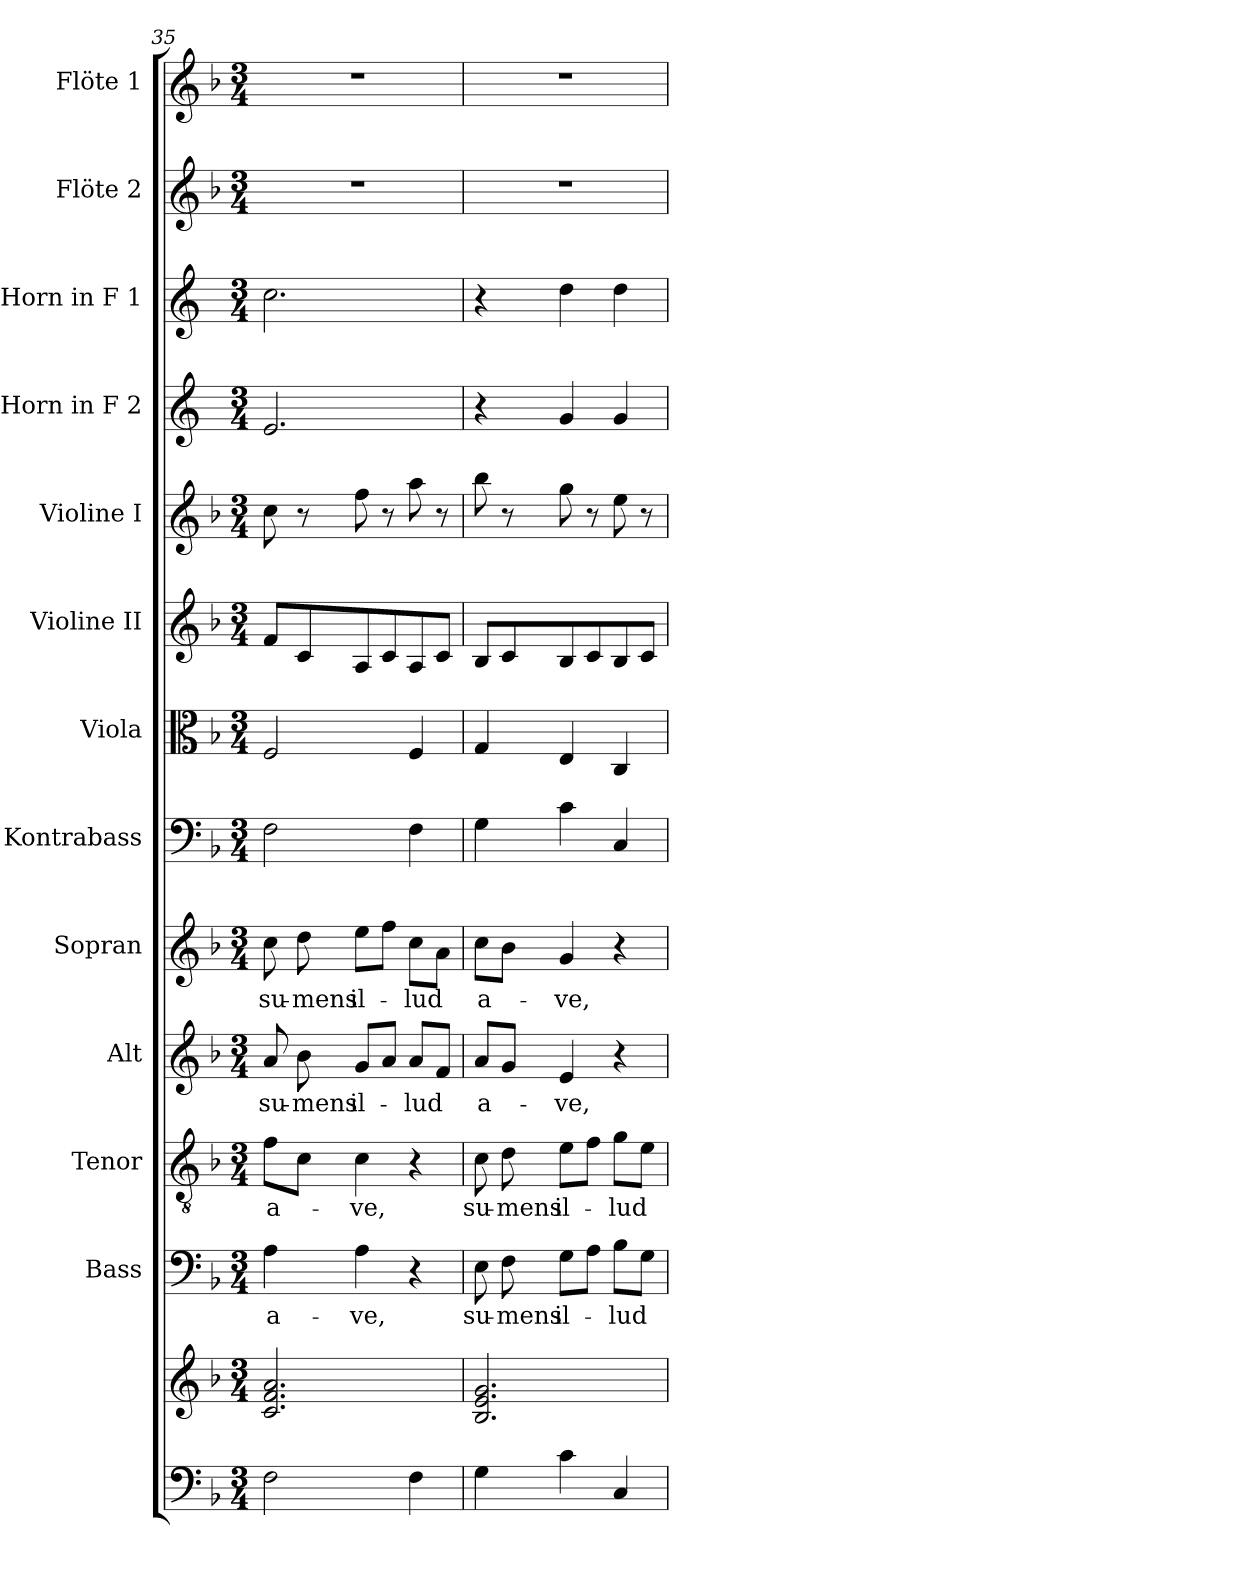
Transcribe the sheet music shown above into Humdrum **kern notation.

**kern	**kern	**kern	**text	**kern	**text	**kern	**text	**kern	**text	**kern	**kern	**kern	**kern	**kern	**kern	**kern	**kern
*part13	*part13	*part12	*part12	*part11	*part11	*part10	*part10	*part9	*part9	*part8	*part7	*part6	*part5	*part4	*part3	*part2	*part1
*staff14	*staff13	*staff12	*staff12	*staff11	*staff11	*staff10	*staff10	*staff9	*staff9	*staff8	*staff7	*staff6	*staff5	*staff4	*staff3	*staff2	*staff1
*	*	*I"Bass	*	*I"Tenor	*	*I"Alt	*	*I"Sopran	*	*I"Kontrabass	*I"Viola	*I"Violine II	*I"Violine I	*I"Horn in F 2	*I"Horn in F 1	*I"Flöte 2	*I"Flöte 1
*	*	*I'B.	*	*I'T.	*	*I'A.	*	*I'S.	*	*I'Kb.	*I'Vla.	*I'Vl. II	*I'Vl. I	*I'Hrn. F 2	*I'Hrn. F 1	*I'Fl. 2	*I'Fl. 1
*clefF4	*clefG2	*clefF4	*	*clefGv2	*	*clefG2	*	*clefG2	*	*clefF4	*clefC3	*clefG2	*clefG2	*clefG2	*clefG2	*clefG2	*clefG2
*	*	*	*	*	*	*	*	*	*	*ITrd7c12	*	*	*	*ITrd4c7	*ITrd4c7	*	*
*k[b-]	*k[b-]	*k[b-]	*	*k[b-]	*	*k[b-]	*	*k[b-]	*	*k[b-]	*k[b-]	*k[b-]	*k[b-]	*k[b-]	*k[b-]	*k[b-]	*k[b-]
*F:	*F:	*F:	*	*F:	*	*F:	*	*F:	*	*F:	*F:	*F:	*F:	*F:	*F:	*F:	*F:
*M3/4	*M3/4	*M3/4	*	*M3/4	*	*M3/4	*	*M3/4	*	*M3/4	*M3/4	*M3/4	*M3/4	*M3/4	*M3/4	*M3/4	*M3/4
=35	=35	=35	=35	=35	=35	=35	=35	=35	=35	=35	=35	=35	=35	=35	=35	=35	=35
!	!	!	!LO:LY:b	!	!LO:LY:b	!	!LO:LY:b	!	!LO:LY:b	!	!	!	!	!	!	!	!
2F\	2.c/ 2.f/ 2.a/	4A\	a-	8f\L	a-	8a/	su-	8cc\	su-	2FF\	2F/	8f/L	8cc\	2.A/	2.f\	2.r	2.r
!	!	!	!	!	!	!	!LO:LY:b	!	!LO:LY:b	!	!	!	!	!	!	!	!
.	.	.	.	8c\J	.	8b-\	-mens	8dd\	-mens	.	.	8c/	8r	.	.	.	.
!	!	!	!LO:LY:b	!	!LO:LY:b	!	!LO:LY:b	!	!LO:LY:b	!	!	!	!	!	!	!	!
.	.	4A\	-ve,	4c\	-ve,	8g/L	il-	8ee\L	il-	.	.	8A/	8ff\	.	.	.	.
.	.	.	.	.	.	8a/J	.	8ff\J	.	.	.	8c/	8r	.	.	.	.
!	!	!	!	!	!	!	!LO:LY:b	!	!LO:LY:b	!	!	!	!	!	!	!	!
4F\	.	4r	.	4r	.	8a/L	-lud	8cc\L	-lud	4FF\	4F/	8A/	8aa\	.	.	.	.
.	.	.	.	.	.	8f/J	.	8a\J	.	.	.	8c/J	8r	.	.	.	.
=36	=36	=36	=36	=36	=36	=36	=36	=36	=36	=36	=36	=36	=36	=36	=36	=36	=36
!	!	!	!LO:LY:b	!	!LO:LY:b	!	!LO:LY:b	!	!LO:LY:b	!	!	!	!	!	!	!	!
4G\	2.B-/ 2.e/ 2.g/	8E\	su-	8c\	su-	8a/L	a-	8cc\L	a-	4GG\	4G/	8B-/L	8bb-\	4r	4r	2.r	2.r
!	!	!	!LO:LY:b	!	!LO:LY:b	!	!	!	!	!	!	!	!	!	!	!	!
.	.	8F\	-mens	8d\	-mens	8g/J	.	8b-\J	.	.	.	8c/	8r	.	.	.	.
!	!	!	!LO:LY:b	!	!LO:LY:b	!	!LO:LY:b	!	!LO:LY:b	!	!	!	!	!	!	!	!
4c\	.	8G\L	il-	8e\L	il-	4e/	-ve,	4g/	-ve,	4C\	4E/	8B-/	8gg\	4c/	4g\	.	.
.	.	8A\J	.	8f\J	.	.	.	.	.	.	.	8c/	8r	.	.	.	.
!	!	!	!LO:LY:b	!	!LO:LY:b	!	!	!	!	!	!	!	!	!	!	!	!
4C/	.	8B-\L	-lud	8g\L	-lud	4r	.	4r	.	4CC/	4C/	8B-/	8ee\	4c/	4g\	.	.
.	.	8G\J	.	8e\J	.	.	.	.	.	.	.	8c/J	8r	.	.	.	.
=	=	=	=	=	=	=	=	=	=	=	=	=	=	=	=	=	=
*-	*-	*-	*-	*-	*-	*-	*-	*-	*-	*-	*-	*-	*-	*-	*-	*-	*-
